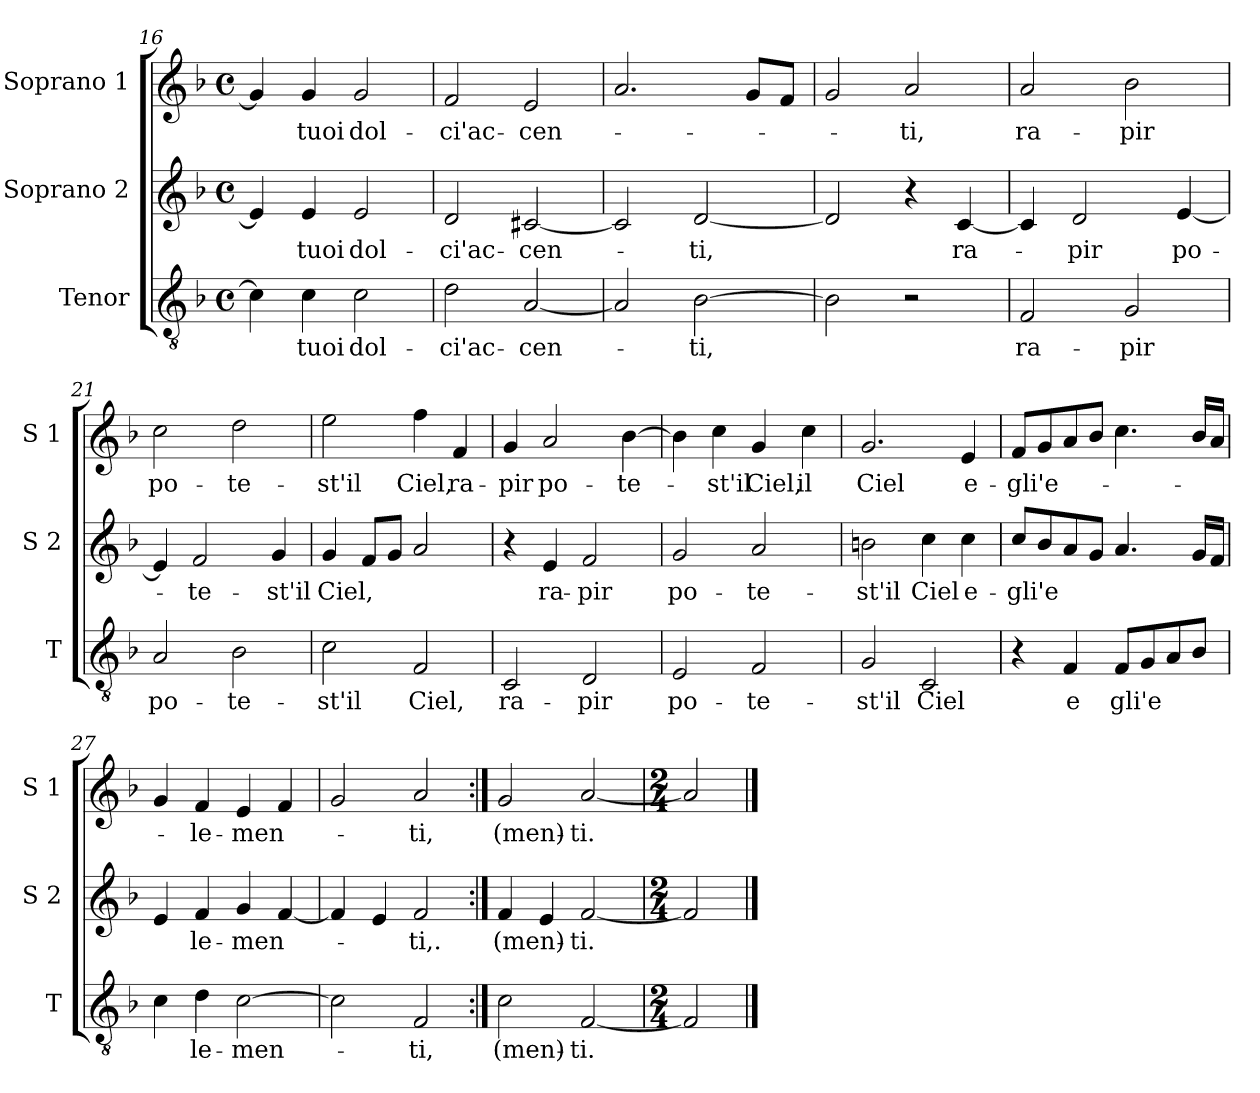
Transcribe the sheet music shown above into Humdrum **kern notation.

**kern	**text	**kern	**text	**kern	**text
*part3	*part3	*part2	*part2	*part1	*part1
*staff3	*staff3	*staff2	*staff2	*staff1	*staff1
*I"Tenor	*	*I"Soprano 2	*	*I"Soprano 1	*
*I'T	*	*I'S 2	*	*I'S 1	*
*clefGv2	*	*clefG2	*	*clefG2	*
*k[b-]	*	*k[b-]	*	*k[b-]	*
*F:	*	*F:	*	*F:	*
*M4/4	*	*M4/4	*	*M4/4	*
*met(c)	*	*met(c)	*	*met(c)	*
=16	=16	=16	=16	=16	=16
4c\]	.	4e/]	.	4g/]	.
!	!LO:LY:b	!	!LO:LY:b	!	!LO:LY:b
4c\	tuoi	4e/	tuoi	4g/	tuoi
!	!LO:LY:b	!	!LO:LY:b	!	!LO:LY:b
2c\	dol-	2e/	dol-	2g/	dol-
=17	=17	=17	=17	=17	=17
!	!LO:LY:b	!	!LO:LY:b	!	!LO:LY:b
2d\	-ci'ac-	2d/	-ci'ac-	2f/	-ci'ac-
!	!LO:LY:b	!	!LO:LY:b	!	!LO:LY:b
[2A/	-cen-	[2c#X/	-cen-	2e/	-cen-
=18	=18	=18	=18	=18	=18
2A/]	.	2c#/]	.	2.a/	.
!	!LO:LY:b	!	!LO:LY:b	!	!
[2B-\	-ti,	[2d/	-ti,	.	.
.	.	.	.	8g/L	.
.	.	.	.	8f/J	.
=19	=19	=19	=19	=19	=19
2B-\]	.	2d/]	.	2g/	.
!	!	!	!	!	!LO:LY:b
2r	.	4r	.	2a/	-ti,
!	!	!	!LO:LY:b	!	!
.	.	[4c/	ra-	.	.
!!LO:LB:g=z
=20	=20	=20	=20	=20	=20
!	!LO:LY:b	!	!	!	!LO:LY:b
2F/	ra-	4c/]	.	2a/	ra-
!	!	!	!LO:LY:b	!	!
.	.	2d/	-pir	.	.
!	!LO:LY:b	!	!	!	!LO:LY:b
2G/	-pir	.	.	2b-\	-pir
!	!	!	!LO:LY:b	!	!
.	.	[4e/	po-	.	.
=21	=21	=21	=21	=21	=21
!	!LO:LY:b	!	!	!	!LO:LY:b
2A/	po-	4e/]	.	2cc\	po-
!	!	!	!LO:LY:b	!	!
.	.	2f/	-te-	.	.
!	!LO:LY:b	!	!	!	!LO:LY:b
2B-\	-te-	.	.	2dd\	-te-
!	!	!	!LO:LY:b	!	!
.	.	4g/	-st'il	.	.
=22	=22	=22	=22	=22	=22
!	!LO:LY:b	!	!LO:LY:b	!	!LO:LY:b
2c\	-st'il	4g/	Ciel,	2ee\	-st'il
.	.	8f/L	.	.	.
.	.	8g/J	.	.	.
!	!LO:LY:b	!	!	!	!LO:LY:b
2F/	Ciel,	2a/	.	4ff\	Ciel,
!	!	!	!	!	!LO:LY:b
.	.	.	.	4f/	ra-
=23	=23	=23	=23	=23	=23
!	!LO:LY:b	!	!	!	!LO:LY:b
2C/	ra-	4r	.	4g/	-pir
!	!	!	!LO:LY:b	!	!LO:LY:b
.	.	4e/	ra-	2a/	po-
!	!LO:LY:b	!	!LO:LY:b	!	!
2D/	-pir	2f/	-pir	.	.
!	!	!	!	!	!LO:LY:b
.	.	.	.	[4b-\	-te-
=24	=24	=24	=24	=24	=24
!	!LO:LY:b	!	!LO:LY:b	!	!
2E/	po-	2g/	po-	4b-\]	.
!	!	!	!	!	!LO:LY:b
.	.	.	.	4cc\	-st'il
!	!LO:LY:b	!	!LO:LY:b	!	!LO:LY:b
2F/	-te-	2a/	-te-	4g/	Ciel,
!	!	!	!	!	!LO:LY:b
.	.	.	.	4cc\	il
=25	=25	=25	=25	=25	=25
!	!LO:LY:b	!	!LO:LY:b	!	!LO:LY:b
2G/	-st'il	2bn\	-st'il	2.g/	Ciel
!	!LO:LY:b	!	!LO:LY:b	!	!
2C/	Ciel	4cc\	Ciel	.	.
!	!	!	!LO:LY:b	!	!LO:LY:b
.	.	4cc\	e-	4e/	e-
!!LO:LB:g=z
=26	=26	=26	=26	=26	=26
!	!	!	!LO:LY:b	!	!LO:LY:b
4r	.	8cc/L	-gli'e	8f/L	-gli'e-
.	.	8b-/	.	8g/	.
!	!LO:LY:b	!	!	!	!
4F/	e	8a/	.	8a/	.
.	.	8g/J	.	8b-/J	.
!	!LO:LY:b	!	!	!	!
8F/L	gli'e	4.a/	.	4.cc\	.
8G/	.	.	.	.	.
8A/	.	.	.	.	.
8B-/J	.	16g/LL	.	16b-/LL	.
.	.	16f/JJ	.	16a/JJ	.
=27	=27	=27	=27	=27	=27
4c\	.	4e/	.	4g/	.
!	!LO:LY:b	!	!LO:LY:b	!	!LO:LY:b
4d\	le-	4f/	le-	4f/	-le-
!	!LO:LY:b	!	!LO:LY:b	!	!LO:LY:b
[2c\	-men-	4g/	-men-	4e/	-men-
.	.	[4f/	.	4f/	.
=28	=28	=28	=28	=28	=28
2c\]	.	4f/]	.	2g/	.
.	.	4e/	.	.	.
!	!LO:LY:b	!	!LO:LY:b	!	!LO:LY:b
2F/	-ti,	2f/	-ti,.	2a/	-ti,
=29:|!	=29:|!	=29:|!	=29:|!	=29:|!	=29:|!
!	!LO:LY:b	!	!LO:LY:b	!	!LO:LY:b
2c\	(men)-	4f/	(men)-	2g/	(men)-
.	.	4e/	.	.	.
!	!LO:LY:b	!	!LO:LY:b	!	!LO:LY:b
[2F/	-ti.	[2f/	-ti.	[2a/	-ti.
=30	=30	=30	=30	=30	=30
*M2/4	*	*M2/4	*	*M2/4	*
2F/]	.	2f/]	.	2a/]	.
==	==	==	==	==	==
*-	*-	*-	*-	*-	*-
